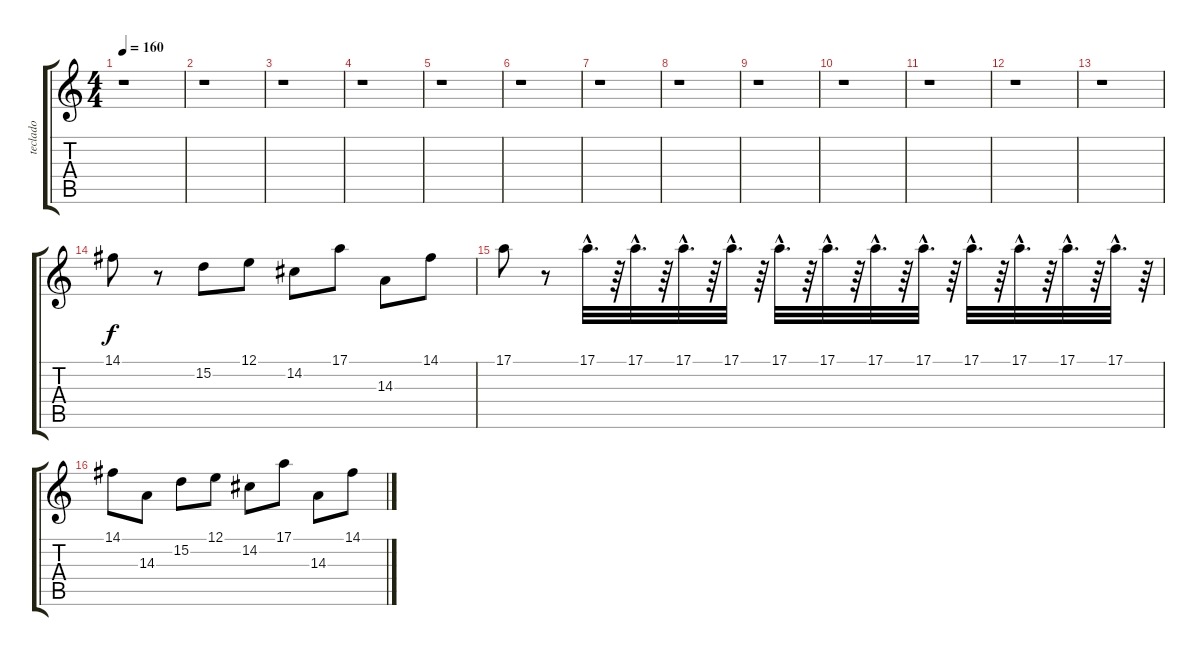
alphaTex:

\track ("teclado" "teclado") {instrument stringensemble1}
\staff {score tabs}
\tuning (E4 B3 G3 D3 A2 E2) {hide}
\ts (4 4)
\tempo 160
\clef g2
\ks c
r.1{dy f} |
r.1 |
r.1 |
r.1 |
r.1 |
r.1 |
r.1 |
r.1 |
r.1 |
r.1 |
r.1 |
r.1 |
r.1 |
14.1.8 r.8 15.2.8 12.1.8 14.2.8 17.1.8 14.3.8 14.1.8 |
17.1.8 r.8 17.1{hac}.32{d} r.64 17.1{hac}.32{d} r.64 17.1{hac}.32{d} r.64 17.1{hac}.32{d} r.64 17.1{hac}.32{d} r.64 17.1{hac}.32{d} r.64 17.1{hac}.32{d} r.64 17.1{hac}.32{d} r.64 17.1{hac}.32{d} r.64 17.1{hac}.32{d} r.64 17.1{hac}.32{d} r.64 17.1{hac}.32{d} r.64 |
14.1.8 14.3.8 15.2.8 12.1.8 14.2.8 17.1.8 14.3.8 14.1.8
